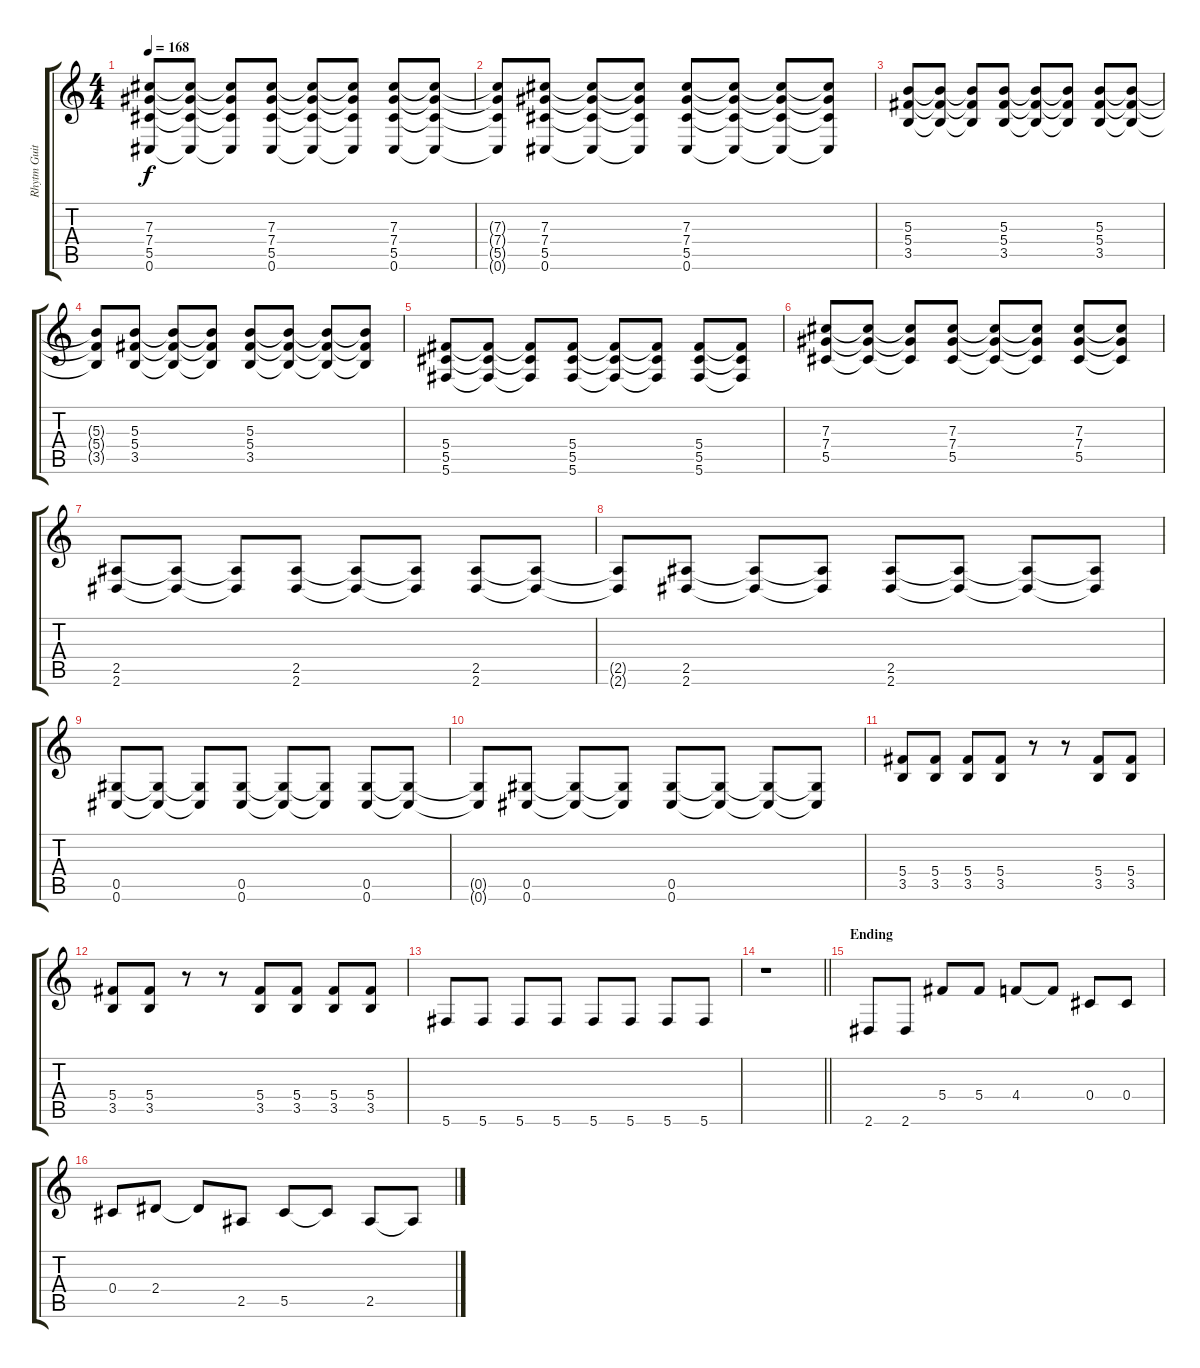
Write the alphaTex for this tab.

\track ("Rhytm Guitar [L]" "Rhytm Guit") {instrument distortionguitar}
\staff {score tabs}
\tuning (Eb4 Bb3 Gb3 Db3 Ab2 Db2) {hide}
\ts (4 4)
\tempo 168
\clef g2
\ks c
(7.3 7.4 5.5 0.6).8{dy f} (7.3{t} 7.4{t} 5.5{t} 0.6{t}).8 (7.3{t} 7.4{t} 5.5{t} 0.6{t}).8 (7.3 7.4 5.5 0.6).8 (7.3{t} 7.4{t} 5.5{t} 0.6{t}).8 (7.3{t} 7.4{t} 5.5{t} 0.6{t}).8 (7.3 7.4 5.5 0.6).8 (7.3{t} 7.4{t} 5.5{t} 0.6{t}).8 |
(7.3{t} 7.4{t} 5.5{t} 0.6{t}).8 (7.3 7.4 5.5 0.6).8 (7.3{t} 7.4{t} 5.5{t} 0.6{t}).8 (7.3{t} 7.4{t} 5.5{t} 0.6{t}).8 (7.3 7.4 5.5 0.6).8 (7.3{t} 7.4{t} 5.5{t} 0.6{t}).8 (7.3{t} 7.4{t} 5.5{t} 0.6{t}).8 (7.3{t} 7.4{t} 5.5{t} 0.6{t}).8 |
(5.3 5.4 3.5).8 (5.3{t} 5.4{t} 3.5{t}).8 (5.3{t} 5.4{t} 3.5{t}).8 (5.3 5.4 3.5).8 (5.3{t} 5.4{t} 3.5{t}).8 (5.3{t} 5.4{t} 3.5{t}).8 (5.3 5.4 3.5).8 (5.3{t} 5.4{t} 3.5{t}).8 |
(5.3{t} 5.4{t} 3.5{t}).8 (5.3 5.4 3.5).8 (5.3{t} 5.4{t} 3.5{t}).8 (5.3{t} 5.4{t} 3.5{t}).8 (5.3 5.4 3.5).8 (5.3{t} 5.4{t} 3.5{t}).8 (5.3{t} 5.4{t} 3.5{t}).8 (5.3{t} 5.4{t} 3.5{t}).8 |
(5.4 5.5 5.6).8 (5.4{t} 5.5{t} 5.6{t}).8 (5.4{t} 5.5{t} 5.6{t}).8 (5.4 5.5 5.6).8 (5.4{t} 5.5{t} 5.6{t}).8 (5.4{t} 5.5{t} 5.6{t}).8 (5.4 5.5 5.6).8 (5.4{t} 5.5{t} 5.6{t}).8 |
(7.3 7.4 5.5).8 (7.3{t} 7.4{t} 5.5{t}).8 (7.3{t} 7.4{t} 5.5{t}).8 (7.3 7.4 5.5).8 (7.3{t} 7.4{t} 5.5{t}).8 (7.3{t} 7.4{t} 5.5{t}).8 (7.3 7.4 5.5).8 (7.3{t} 7.4{t} 5.5{t}).8 |
(2.5 2.6).8 (2.5{t} 2.6{t}).8 (2.5{t} 2.6{t}).8 (2.5 2.6).8 (2.5{t} 2.6{t}).8 (2.5{t} 2.6{t}).8 (2.5 2.6).8 (2.5{t} 2.6{t}).8 |
(2.5{t} 2.6{t}).8 (2.5 2.6).8 (2.5{t} 2.6{t}).8 (2.5{t} 2.6{t}).8 (2.5 2.6).8 (2.5{t} 2.6{t}).8 (2.5{t} 2.6{t}).8 (2.5{t} 2.6{t}).8 |
(0.5 0.6).8 (0.5{t} 0.6{t}).8 (0.5{t} 0.6{t}).8 (0.5 0.6).8 (0.5{t} 0.6{t}).8 (0.5{t} 0.6{t}).8 (0.5 0.6).8 (0.5{t} 0.6{t}).8 |
(0.5{t} 0.6{t}).8 (0.5 0.6).8 (0.5{t} 0.6{t}).8 (0.5{t} 0.6{t}).8 (0.5 0.6).8 (0.5{t} 0.6{t}).8 (0.5{t} 0.6{t}).8 (0.5{t} 0.6{t}).8 |
(5.4 3.5).8 (5.4 3.5).8 (5.4 3.5).8 (5.4 3.5).8 r.8 r.8 (5.4 3.5).8 (5.4 3.5).8 |
(5.4 3.5).8 (5.4 3.5).8 r.8 r.8 (5.4 3.5).8 (5.4 3.5).8 (5.4 3.5).8 (5.4 3.5).8 |
5.6.8 5.6.8 5.6.8 5.6.8 5.6.8 5.6.8 5.6.8 5.6.8 |
\barLineRight lightlight
r.1 |
\section ("" "Ending")
2.6.8 2.6.8 5.4.8 5.4.8 4.4.8 4.4{t}.8 0.4.8 0.4.8 |
0.4.8 2.4.8 2.4{t}.8 2.5.8 5.5.8 5.5{t}.8 2.5.8 2.5{t}.8
